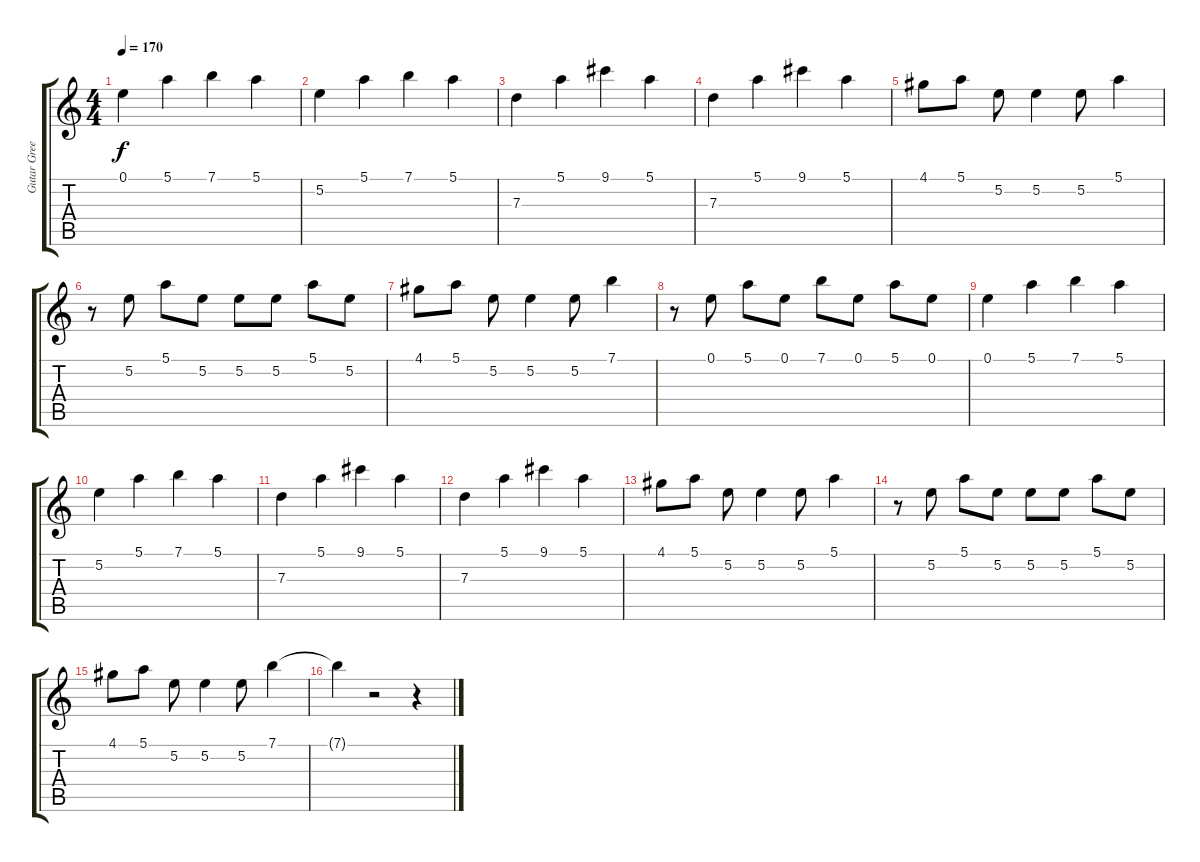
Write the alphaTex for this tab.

\track ("Gutar Green" "Gutar Gree") {instrument acousticguitarsteel}
\staff {score tabs}
\tuning (E4 B3 G3 D3 A2 E2) {hide}
\ts (4 4)
\tempo 170
\clef g2
\ks c
0.1.4{dy f} 5.1.4 7.1.4 5.1.4 |
5.2.4 5.1.4 7.1.4 5.1.4 |
7.3.4 5.1.4 9.1.4 5.1.4 |
7.3.4 5.1.4 9.1.4 5.1.4 |
4.1.8 5.1.8 5.2.8 5.2.4 5.2.8 5.1.4 |
r.8 5.2.8 5.1.8 5.2.8 5.2.8 5.2.8 5.1.8 5.2.8 |
4.1.8 5.1.8 5.2.8 5.2.4 5.2.8 7.1.4 |
r.8 0.1.8 5.1.8 0.1.8 7.1.8 0.1.8 5.1.8 0.1.8 |
0.1.4 5.1.4 7.1.4 5.1.4 |
5.2.4 5.1.4 7.1.4 5.1.4 |
7.3.4 5.1.4 9.1.4 5.1.4 |
7.3.4 5.1.4 9.1.4 5.1.4 |
4.1.8 5.1.8 5.2.8 5.2.4 5.2.8 5.1.4 |
r.8 5.2.8 5.1.8 5.2.8 5.2.8 5.2.8 5.1.8 5.2.8 |
4.1.8 5.1.8 5.2.8 5.2.4 5.2.8 7.1.4 |
7.1{t}.4 r.2 r.4
